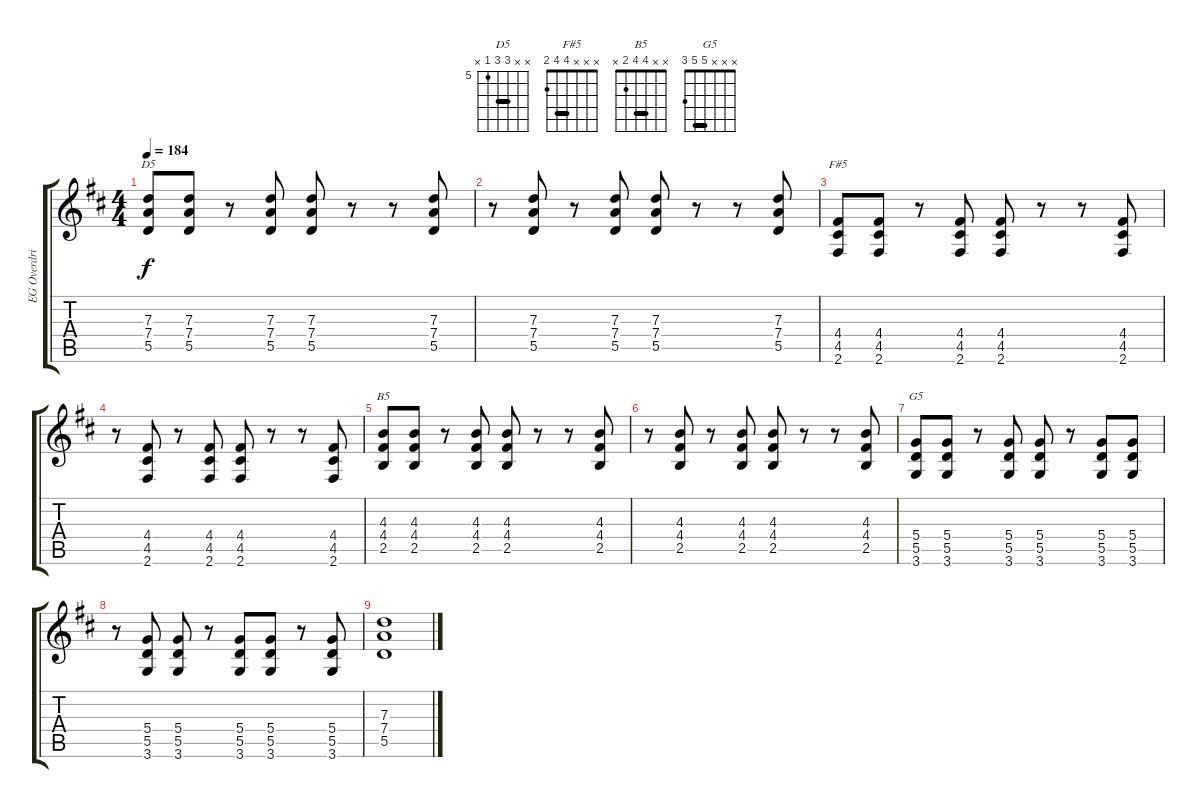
\track ("EG Overdriven" "EG Overdri") {instrument overdrivenguitar}
\staff {score tabs}
\tuning (E4 B3 G3 D3 A2 E2) {hide}
\chord ("D5" x x 7 7 5 x) {firstfret 5 barre 7}
\chord ("F#5" x x x 4 4 2) {barre 4}
\chord ("B5" x x 4 4 2 x) {barre 4}
\chord ("G5" x x x 5 5 3) {barre 5}
\ts (4 4)
\tempo 184
\clef g2
\ks d
(7.3 7.4 5.5).8{ch "D5" dy f} (7.3 7.4 5.5).8 r.8 (7.3 7.4 5.5).8 (7.3 7.4 5.5).8 r.8 r.8 (7.3 7.4 5.5).8 |
r.8 (7.3 7.4 5.5).8 r.8 (7.3 7.4 5.5).8 (7.3 7.4 5.5).8 r.8 r.8 (7.3 7.4 5.5).8 |
(4.4 4.5 2.6).8{ch "F#5"} (4.4 4.5 2.6).8 r.8 (4.4 4.5 2.6).8 (4.4 4.5 2.6).8 r.8 r.8 (4.4 4.5 2.6).8 |
r.8 (4.4 4.5 2.6).8 r.8 (4.4 4.5 2.6).8 (4.4 4.5 2.6).8 r.8 r.8 (4.4 4.5 2.6).8 |
(4.3 4.4 2.5).8{ch "B5"} (4.3 4.4 2.5).8 r.8 (4.3 4.4 2.5).8 (4.3 4.4 2.5).8 r.8 r.8 (4.3 4.4 2.5).8 |
r.8 (4.3 4.4 2.5).8 r.8 (4.3 4.4 2.5).8 (4.3 4.4 2.5).8 r.8 r.8 (4.3 4.4 2.5).8 |
(5.4 5.5 3.6).8{ch "G5"} (5.4 5.5 3.6).8 r.8 (5.4 5.5 3.6).8 (5.4 5.5 3.6).8 r.8 (5.4 5.5 3.6).8 (5.4 5.5 3.6).8 |
r.8 (5.4 5.5 3.6).8 (5.4 5.5 3.6).8 r.8 (5.4 5.5 3.6).8 (5.4 5.5 3.6).8 r.8 (5.4 5.5 3.6).8 |
(7.3 7.4 5.5).1
